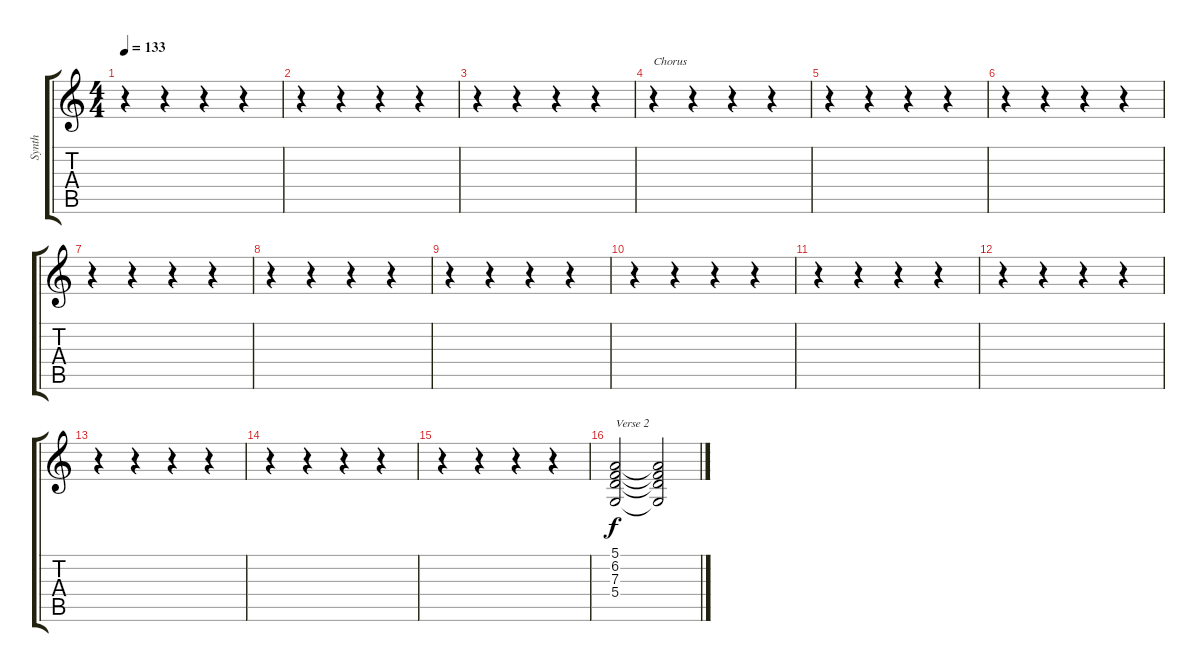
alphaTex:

\track ("Synth" "Synth") {instrument synthvoice}
\staff {score tabs}
\tuning (E4 B3 G3 D3 A2 E2) {hide}
\ts (4 4)
\tempo 133
\clef g2
\ks c
r.4{dy f} r.4 r.4 r.4 |
r.4 r.4 r.4 r.4 |
r.4 r.4 r.4 r.4 |
r.4{txt "Chorus"} r.4 r.4 r.4 |
r.4 r.4 r.4 r.4 |
r.4 r.4 r.4 r.4 |
r.4 r.4 r.4 r.4 |
r.4 r.4 r.4 r.4 |
r.4 r.4 r.4 r.4 |
r.4 r.4 r.4 r.4 |
r.4 r.4 r.4 r.4 |
r.4 r.4 r.4 r.4 |
r.4 r.4 r.4 r.4 |
r.4 r.4 r.4 r.4 |
r.4 r.4 r.4 r.4 |
(5.1 6.2 7.3 5.4).2{txt "Verse 2" volume 8} (5.1{t} 6.2{t} 7.3{t} 5.4{t}).2
